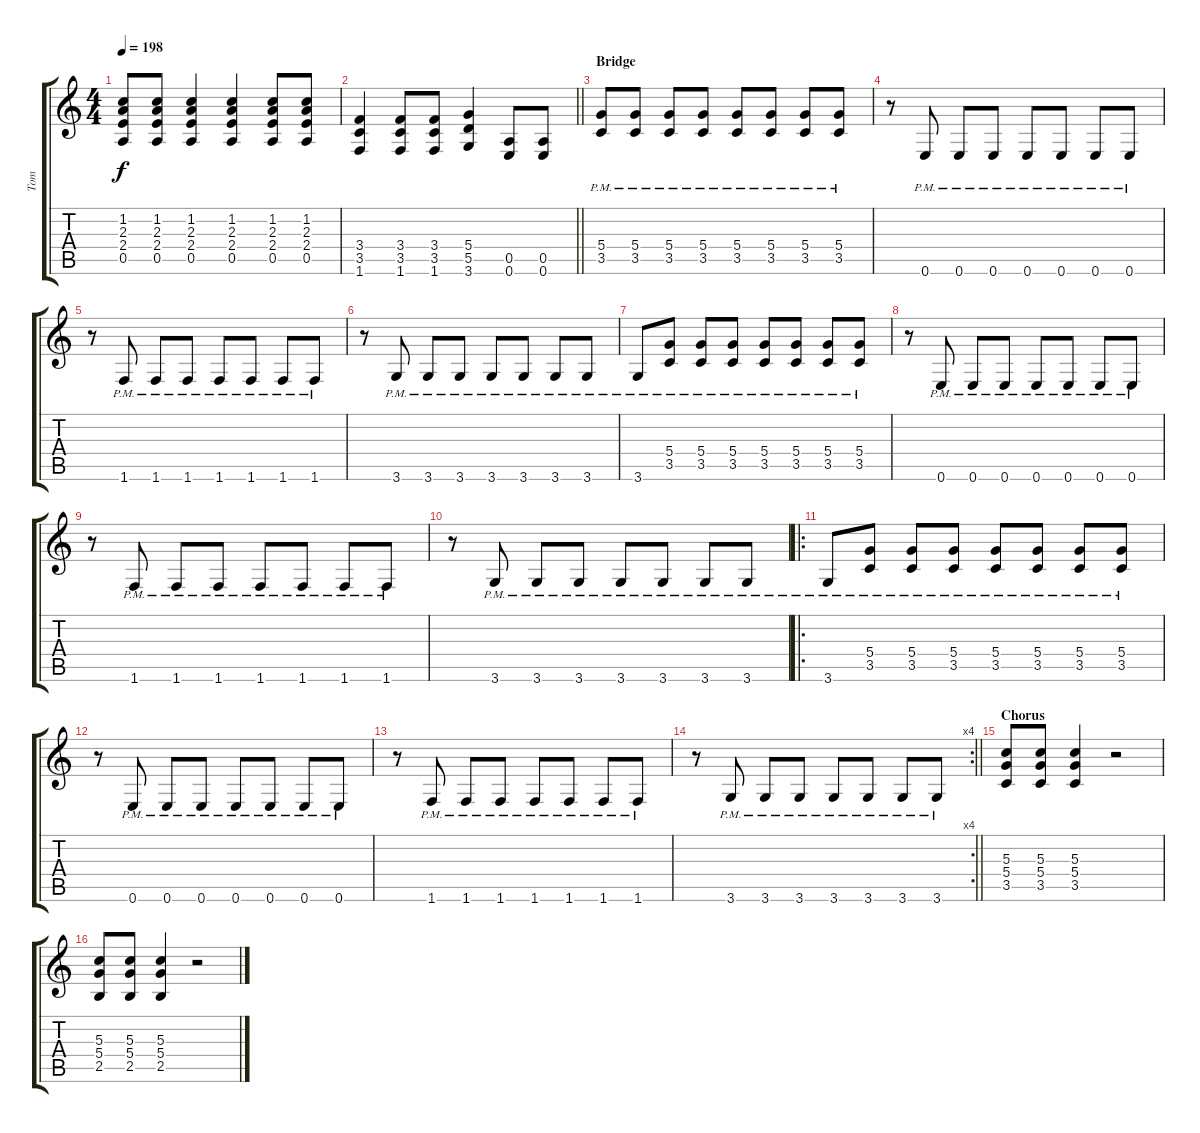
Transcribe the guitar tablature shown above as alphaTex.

\track ("Tom" "Tom") {instrument distortionguitar}
\staff {score tabs}
\tuning (E4 B3 G3 D3 A2 E2) {hide}
\ts (4 4)
\tempo 198
\clef g2
\ks c
(1.2 2.3 2.4 0.5).8{dy f} (1.2 2.3 2.4 0.5).8 (1.2 2.3 2.4 0.5).4 (1.2 2.3 2.4 0.5).4 (1.2 2.3 2.4 0.5).8 (1.2 2.3 2.4 0.5).8 |
\barLineRight lightlight
(3.4 3.5 1.6).4 (3.4 3.5 1.6).8 (3.4 3.5 1.6).8 (5.4 5.5 3.6).4 (0.5 0.6).8 (0.5 0.6).8 |
\section ("" "Bridge")
(5.4{pm} 3.5{pm}).8 (5.4{pm} 3.5{pm}).8 (5.4{pm} 3.5{pm}).8 (5.4{pm} 3.5{pm}).8 (5.4{pm} 3.5{pm}).8 (5.4{pm} 3.5{pm}).8 (5.4{pm} 3.5{pm}).8 (5.4{pm} 3.5{pm}).8 |
r.8 0.6{pm}.8 0.6{pm}.8 0.6{pm}.8 0.6{pm}.8 0.6{pm}.8 0.6{pm}.8 0.6{pm}.8 |
r.8 1.6{pm}.8 1.6{pm}.8 1.6{pm}.8 1.6{pm}.8 1.6{pm}.8 1.6{pm}.8 1.6{pm}.8 |
r.8 3.6{pm}.8 3.6{pm}.8 3.6{pm}.8 3.6{pm}.8 3.6{pm}.8 3.6{pm}.8 3.6{pm}.8 |
3.6{pm}.8 (5.4{pm} 3.5{pm}).8 (5.4{pm} 3.5{pm}).8 (5.4{pm} 3.5{pm}).8 (5.4{pm} 3.5{pm}).8 (5.4{pm} 3.5{pm}).8 (5.4{pm} 3.5{pm}).8 (5.4{pm} 3.5{pm}).8 |
r.8 0.6{pm}.8 0.6{pm}.8 0.6{pm}.8 0.6{pm}.8 0.6{pm}.8 0.6{pm}.8 0.6{pm}.8 |
r.8 1.6{pm}.8 1.6{pm}.8 1.6{pm}.8 1.6{pm}.8 1.6{pm}.8 1.6{pm}.8 1.6{pm}.8 |
r.8 3.6{pm}.8 3.6{pm}.8 3.6{pm}.8 3.6{pm}.8 3.6{pm}.8 3.6{pm}.8 3.6{pm}.8 |
\ro
3.6{pm}.8 (5.4{pm} 3.5{pm}).8 (5.4{pm} 3.5{pm}).8 (5.4{pm} 3.5{pm}).8 (5.4{pm} 3.5{pm}).8 (5.4{pm} 3.5{pm}).8 (5.4{pm} 3.5{pm}).8 (5.4{pm} 3.5{pm}).8 |
r.8 0.6{pm}.8 0.6{pm}.8 0.6{pm}.8 0.6{pm}.8 0.6{pm}.8 0.6{pm}.8 0.6{pm}.8 |
r.8 1.6{pm}.8 1.6{pm}.8 1.6{pm}.8 1.6{pm}.8 1.6{pm}.8 1.6{pm}.8 1.6{pm}.8 |
\rc 4
\barLineRight lightlight
r.8 3.6{pm}.8 3.6{pm}.8 3.6{pm}.8 3.6{pm}.8 3.6{pm}.8 3.6{pm}.8 3.6{pm}.8 |
\section ("" "Chorus")
(5.3 5.4 3.5).8 (5.3 5.4 3.5).8 (5.3 5.4 3.5).4 r.2 |
(5.3 5.4 2.5).8 (5.3 5.4 2.5).8 (5.3 5.4 2.5).4 r.2
